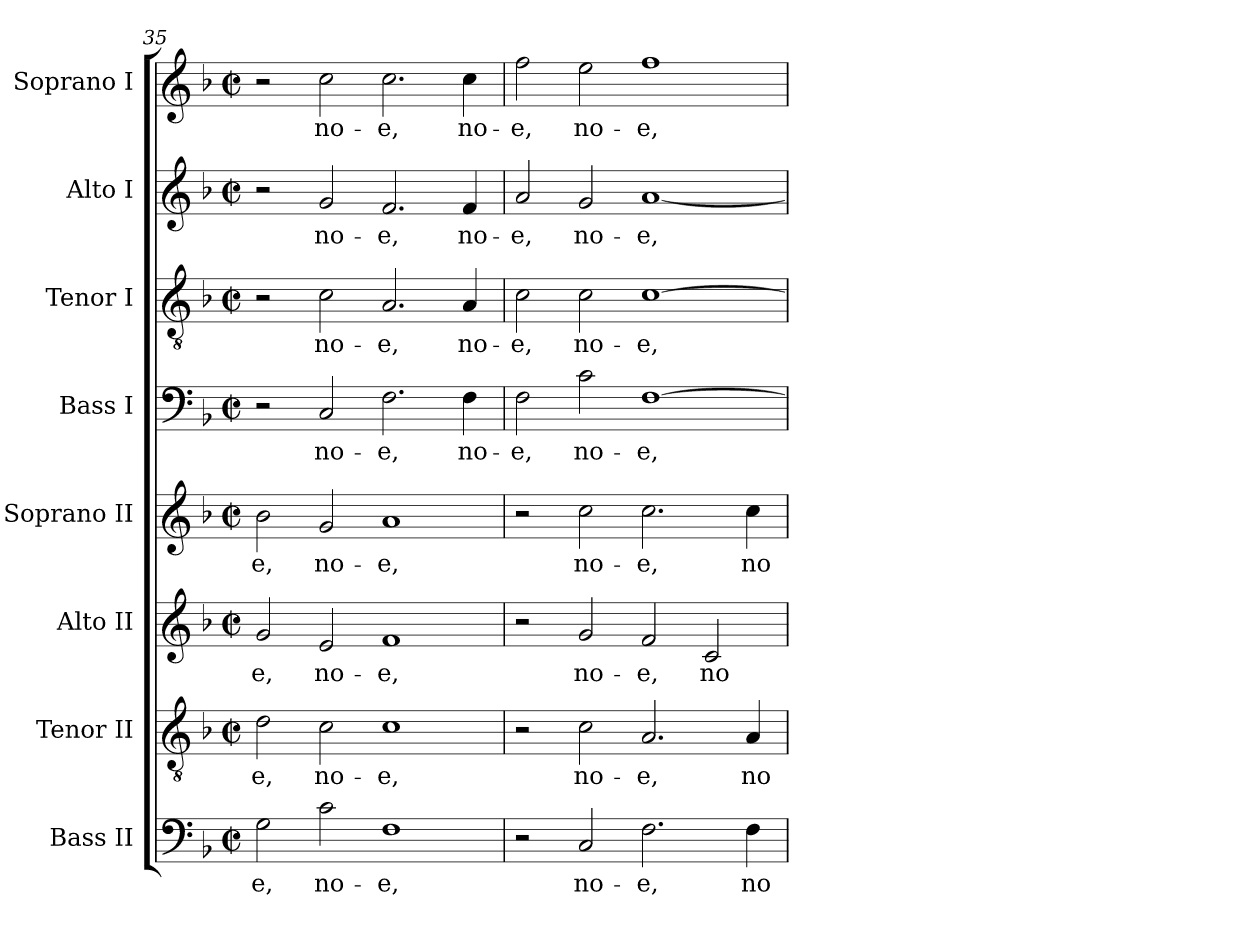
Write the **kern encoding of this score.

**kern	**text	**kern	**text	**kern	**text	**kern	**text	**kern	**text	**kern	**text	**kern	**text	**kern	**text
*part8	*part8	*part7	*part7	*part6	*part6	*part5	*part5	*part4	*part4	*part3	*part3	*part2	*part2	*part1	*part1
*staff8	*staff8	*staff7	*staff7	*staff6	*staff6	*staff5	*staff5	*staff4	*staff4	*staff3	*staff3	*staff2	*staff2	*staff1	*staff1
*I"Bass II	*	*I"Tenor II	*	*I"Alto II	*	*I"Soprano II	*	*I"Bass I	*	*I"Tenor I	*	*I"Alto I	*	*I"Soprano I	*
*I'B. II	*	*I'T. II	*	*I'A. II	*	*	*	*I'B. I	*	*I'T. I	*	*I'A. I	*	*	*
*clefF4	*	*clefGv2	*	*clefG2	*	*clefG2	*	*clefF4	*	*clefGv2	*	*clefG2	*	*clefG2	*
*	*	*ITrd7c12	*	*	*	*	*	*	*	*ITrd7c12	*	*	*	*	*
*k[b-]	*	*k[b-]	*	*k[b-]	*	*k[b-]	*	*k[b-]	*	*k[b-]	*	*k[b-]	*	*k[b-]	*
*F:	*	*F:	*	*F:	*	*F:	*	*F:	*	*F:	*	*F:	*	*F:	*
*M2/2	*	*M2/2	*	*M2/2	*	*M2/2	*	*M2/2	*	*M2/2	*	*M2/2	*	*M2/2	*
*met(c|)	*	*met(c|)	*	*met(c|)	*	*met(c|)	*	*met(c|)	*	*met(c|)	*	*met(c|)	*	*met(c|)	*
=35	=35	=35	=35	=35	=35	=35	=35	=35	=35	=35	=35	=35	=35	=35	=35
!	!LO:LY:b:color=#000000	!	!	!	!	!	!	!	!	!	!	!	!	!	!
!	!	!	!LO:LY:b:color=#000000	!	!	!	!	!	!	!	!	!	!	!	!
!	!	!	!	!	!LO:LY:b:color=#000000	!	!	!	!	!	!	!	!	!	!
!	!	!	!	!	!	!	!LO:LY:b:color=#000000	!	!	!	!	!	!	!	!
2Gi\	-e,	2Di\	-e,	2gi/	-e,	2b-i\	-e,	2r	.	2r	.	2r	.	2r	.
!	!LO:LY:b:color=#000000	!	!	!	!	!	!	!	!	!	!	!	!	!	!
!	!	!	!LO:LY:b:color=#000000	!	!	!	!	!	!	!	!	!	!	!	!
!	!	!	!	!	!LO:LY:b:color=#000000	!	!	!	!	!	!	!	!	!	!
!	!	!	!	!	!	!	!LO:LY:b:color=#000000	!	!	!	!	!	!	!	!
!	!	!	!	!	!	!	!	!	!LO:LY:b:color=#000000	!	!	!	!	!	!
!	!	!	!	!	!	!	!	!	!	!	!LO:LY:b:color=#000000	!	!	!	!
!	!	!	!	!	!	!	!	!	!	!	!	!	!LO:LY:b:color=#000000	!	!
!	!	!	!	!	!	!	!	!	!	!	!	!	!	!	!LO:LY:b:color=#000000
2ci\	no-	2Ci\	no-	2ei/	no-	2gi/	no-	2Ci/	no-	2Ci\	no-	2gi/	no-	2cci\	no-
!	!LO:LY:b:color=#000000	!	!	!	!	!	!	!	!	!	!	!	!	!	!
!	!	!	!LO:LY:b:color=#000000	!	!	!	!	!	!	!	!	!	!	!	!
!	!	!	!	!	!LO:LY:b:color=#000000	!	!	!	!	!	!	!	!	!	!
!	!	!	!	!	!	!	!LO:LY:b:color=#000000	!	!	!	!	!	!	!	!
!	!	!	!	!	!	!	!	!	!LO:LY:b:color=#000000	!	!	!	!	!	!
!	!	!	!	!	!	!	!	!	!	!	!LO:LY:b:color=#000000	!	!	!	!
!	!	!	!	!	!	!	!	!	!	!	!	!	!LO:LY:b:color=#000000	!	!
!	!	!	!	!	!	!	!	!	!	!	!	!	!	!	!LO:LY:b:color=#000000
1Fi	-e,	1Ci	-e,	1fi	-e,	1ai	-e,	2.Fi\	-e,	2.AAi/	-e,	2.fi/	-e,	2.cci\	-e,
!	!	!	!	!	!	!	!	!	!LO:LY:b:color=#000000	!	!	!	!	!	!
!	!	!	!	!	!	!	!	!	!	!	!LO:LY:b:color=#000000	!	!	!	!
!	!	!	!	!	!	!	!	!	!	!	!	!	!LO:LY:b:color=#000000	!	!
!	!	!	!	!	!	!	!	!	!	!	!	!	!	!	!LO:LY:b:color=#000000
.	.	.	.	.	.	.	.	4Fi\	no-	4AAi/	no-	4fi/	no-	4cci\	no-
=36	=36	=36	=36	=36	=36	=36	=36	=36	=36	=36	=36	=36	=36	=36	=36
!	!	!	!	!	!	!	!	!	!LO:LY:b:color=#000000	!	!	!	!	!	!
!	!	!	!	!	!	!	!	!	!	!	!LO:LY:b:color=#000000	!	!	!	!
!	!	!	!	!	!	!	!	!	!	!	!	!	!LO:LY:b:color=#000000	!	!
!	!	!	!	!	!	!	!	!	!	!	!	!	!	!	!LO:LY:b:color=#000000
2r	.	2r	.	2r	.	2r	.	2Fi\	-e,	2Ci\	-e,	2ai/	-e,	2ffi\	-e,
!	!LO:LY:b:color=#000000	!	!	!	!	!	!	!	!	!	!	!	!	!	!
!	!	!	!LO:LY:b:color=#000000	!	!	!	!	!	!	!	!	!	!	!	!
!	!	!	!	!	!LO:LY:b:color=#000000	!	!	!	!	!	!	!	!	!	!
!	!	!	!	!	!	!	!LO:LY:b:color=#000000	!	!	!	!	!	!	!	!
!	!	!	!	!	!	!	!	!	!LO:LY:b:color=#000000	!	!	!	!	!	!
!	!	!	!	!	!	!	!	!	!	!	!LO:LY:b:color=#000000	!	!	!	!
!	!	!	!	!	!	!	!	!	!	!	!	!	!LO:LY:b:color=#000000	!	!
!	!	!	!	!	!	!	!	!	!	!	!	!	!	!	!LO:LY:b:color=#000000
2Ci/	no-	2Ci\	no-	2gi/	no-	2cci\	no-	2ci\	no-	2Ci\	no-	2gi/	no-	2eei\	no-
!	!LO:LY:b:color=#000000	!	!	!	!	!	!	!	!	!	!	!	!	!	!
!	!	!	!LO:LY:b:color=#000000	!	!	!	!	!	!	!	!	!	!	!	!
!	!	!	!	!	!LO:LY:b:color=#000000	!	!	!	!	!	!	!	!	!	!
!	!	!	!	!	!	!	!LO:LY:b:color=#000000	!	!	!	!	!	!	!	!
!	!	!	!	!	!	!	!	!	!LO:LY:b:color=#000000	!	!	!	!	!	!
!	!	!	!	!	!	!	!	!	!	!	!LO:LY:b:color=#000000	!	!	!	!
!	!	!	!	!	!	!	!	!	!	!	!	!	!LO:LY:b:color=#000000	!	!
!	!	!	!	!	!	!	!	!	!	!	!	!	!	!	!LO:LY:b:color=#000000
2.Fi\	-e,	2.AAi/	-e,	2fi/	-e,	2.cci\	-e,	[>1Fi	-e,	[>1Ci	-e,	[<1ai	-e,	1ffi	-e,
!	!	!	!	!	!LO:LY:b:color=#000000	!	!	!	!	!	!	!	!	!	!
.	.	.	.	2ci/	no-	.	.	.	.	.	.	.	.	.	.
!	!LO:LY:b:color=#000000	!	!	!	!	!	!	!	!	!	!	!	!	!	!
!	!	!	!LO:LY:b:color=#000000	!	!	!	!	!	!	!	!	!	!	!	!
!	!	!	!	!	!	!	!LO:LY:b:color=#000000	!	!	!	!	!	!	!	!
4Fi\	no-	4AAi/	no-	.	.	4cci\	no-	.	.	.	.	.	.	.	.
=	=	=	=	=	=	=	=	=	=	=	=	=	=	=	=
*-	*-	*-	*-	*-	*-	*-	*-	*-	*-	*-	*-	*-	*-	*-	*-
